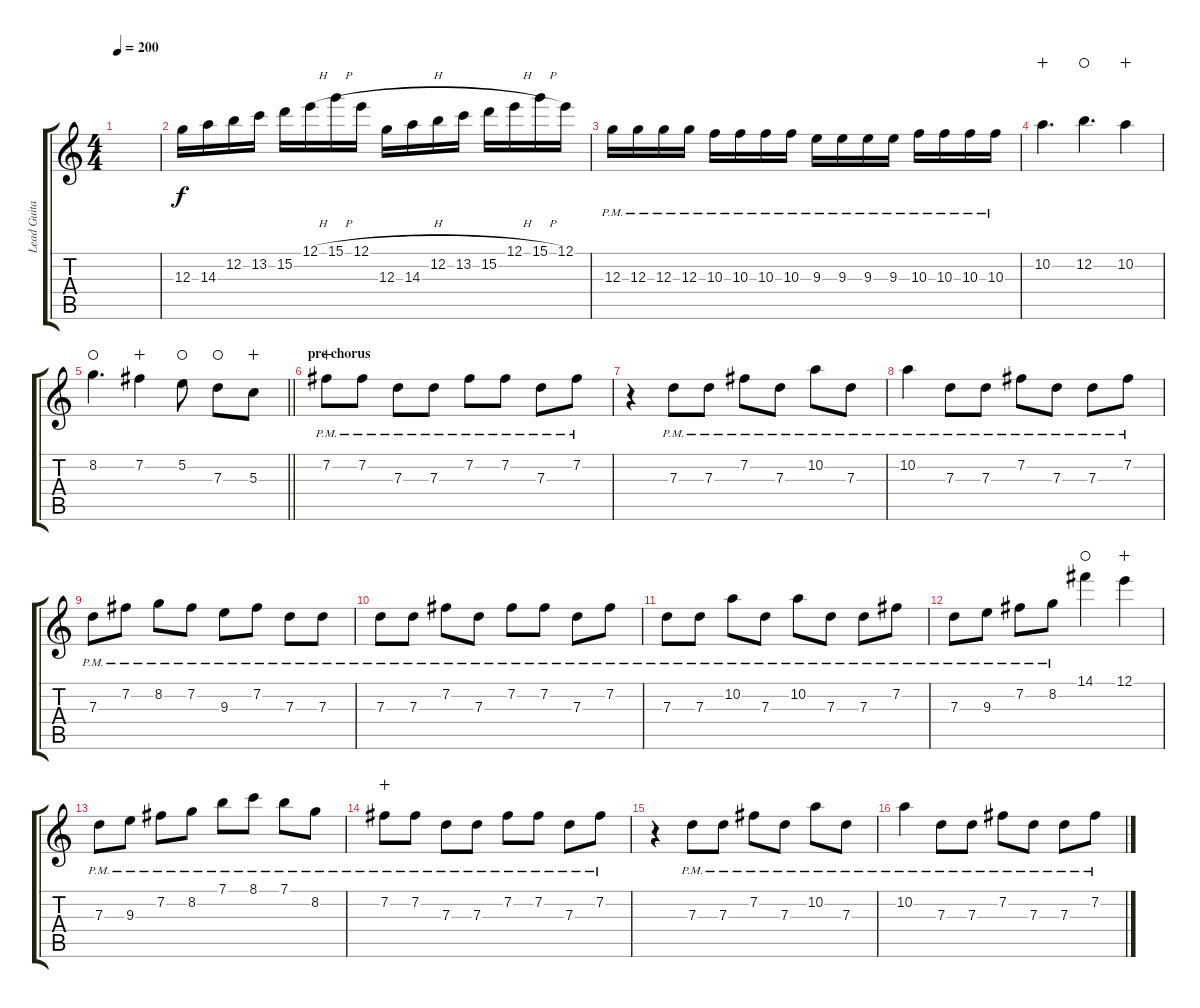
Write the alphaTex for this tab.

\track ("Lead Guitar.Herman " "Lead Guita") {instrument overdrivenguitar}
\staff {score tabs}
\tuning (E4 B3 G3 D3 A2 E2) {hide}
\ts (4 4)
\tempo 200
\clef g2
\ks c
|
12.3.16{dy f} 14.3.16 12.2.16 13.2.16 15.2.16 12.1{h}.16 15.1{h}.16 12.1{h}.16 12.3.16 14.3.16 12.2.16 13.2.16 15.2.16 12.1{h}.16 15.1{h}.16 12.1.16 |
12.3{pm}.16 12.3{pm}.16 12.3{pm}.16 12.3{pm}.16 10.3{pm}.16 10.3{pm}.16 10.3{pm}.16 10.3{pm}.16 9.3{pm}.16 9.3{pm}.16 9.3{pm}.16 9.3{pm}.16 10.3{pm}.16 10.3{pm}.16 10.3{pm}.16 10.3{pm}.16 |
10.2.4{d wahc} 12.2.4{d waho} 10.2.4{wahc} |
\barLineRight lightlight
8.2.4{d waho} 7.2.4{wahc} 5.2.8{waho} 7.3.8{waho} 5.3.8{wahc} |
\section ("" "pre chorus")
7.2{pm}.8{instrument distortionguitar wahc} 7.2{pm}.8 7.3{pm}.8 7.3{pm}.8 7.2{pm}.8 7.2{pm}.8 7.3{pm}.8 7.2{pm}.8 |
r.4 7.3{pm}.8 7.3{pm}.8 7.2{pm}.8 7.3{pm}.8 10.2{pm}.8 7.3{pm}.8 |
10.2{pm}.4 7.3{pm}.8 7.3{pm}.8 7.2{pm}.8 7.3{pm}.8 7.3{pm}.8 7.2{pm}.8 |
7.3{pm}.8 7.2{pm}.8 8.2{pm}.8 7.2{pm}.8 9.3{pm}.8 7.2{pm}.8 7.3{pm}.8 7.3{pm}.8 |
7.3{pm}.8 7.3{pm}.8 7.2{pm}.8 7.3{pm}.8 7.2{pm}.8 7.2{pm}.8 7.3{pm}.8 7.2{pm}.8 |
7.3{pm}.8 7.3{pm}.8 10.2{pm}.8 7.3{pm}.8 10.2{pm}.8 7.3{pm}.8 7.3{pm}.8 7.2{pm}.8 |
7.3{pm}.8 9.3{pm}.8 7.2{pm}.8 8.2{pm}.8 14.1.4{waho} 12.1.4{wahc} |
7.3{pm}.8 9.3{pm}.8 7.2{pm}.8 8.2{pm}.8 7.1{pm}.8 8.1{pm}.8 7.1{pm}.8 8.2{pm}.8 |
7.2{pm}.8{instrument distortionguitar wahc} 7.2{pm}.8 7.3{pm}.8 7.3{pm}.8 7.2{pm}.8 7.2{pm}.8 7.3{pm}.8 7.2{pm}.8 |
r.4 7.3{pm}.8 7.3{pm}.8 7.2{pm}.8 7.3{pm}.8 10.2{pm}.8 7.3{pm}.8 |
10.2{pm}.4 7.3{pm}.8 7.3{pm}.8 7.2{pm}.8 7.3{pm}.8 7.3{pm}.8 7.2{pm}.8
